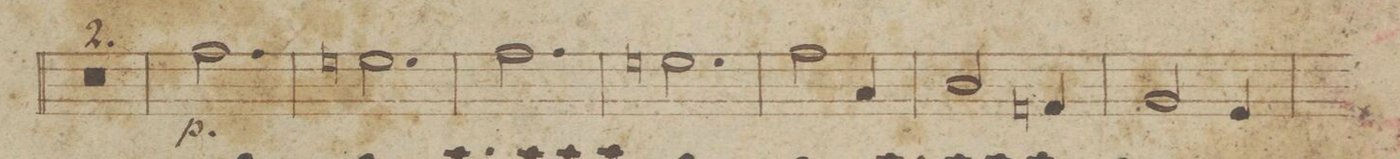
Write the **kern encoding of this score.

**kern	**dynam
*I"Fagotto Primo.	*
*clefF4	*
*k[b-e-a-d-g-]	*
*M3/4	*
1.r	.
=22	=22
=23	=23
2.A-\	p
=24	=24
2.Gn\	.
=25	=25
2.A-\	.
=26	=26
2.Gn\	.
=27	=27
2A-\	.
4C/	.
=28	=28
2D-/	.
4AAn/	.
=29	=29
2BB-/	.
4GG-/	.
=30	=30
*-	*-
